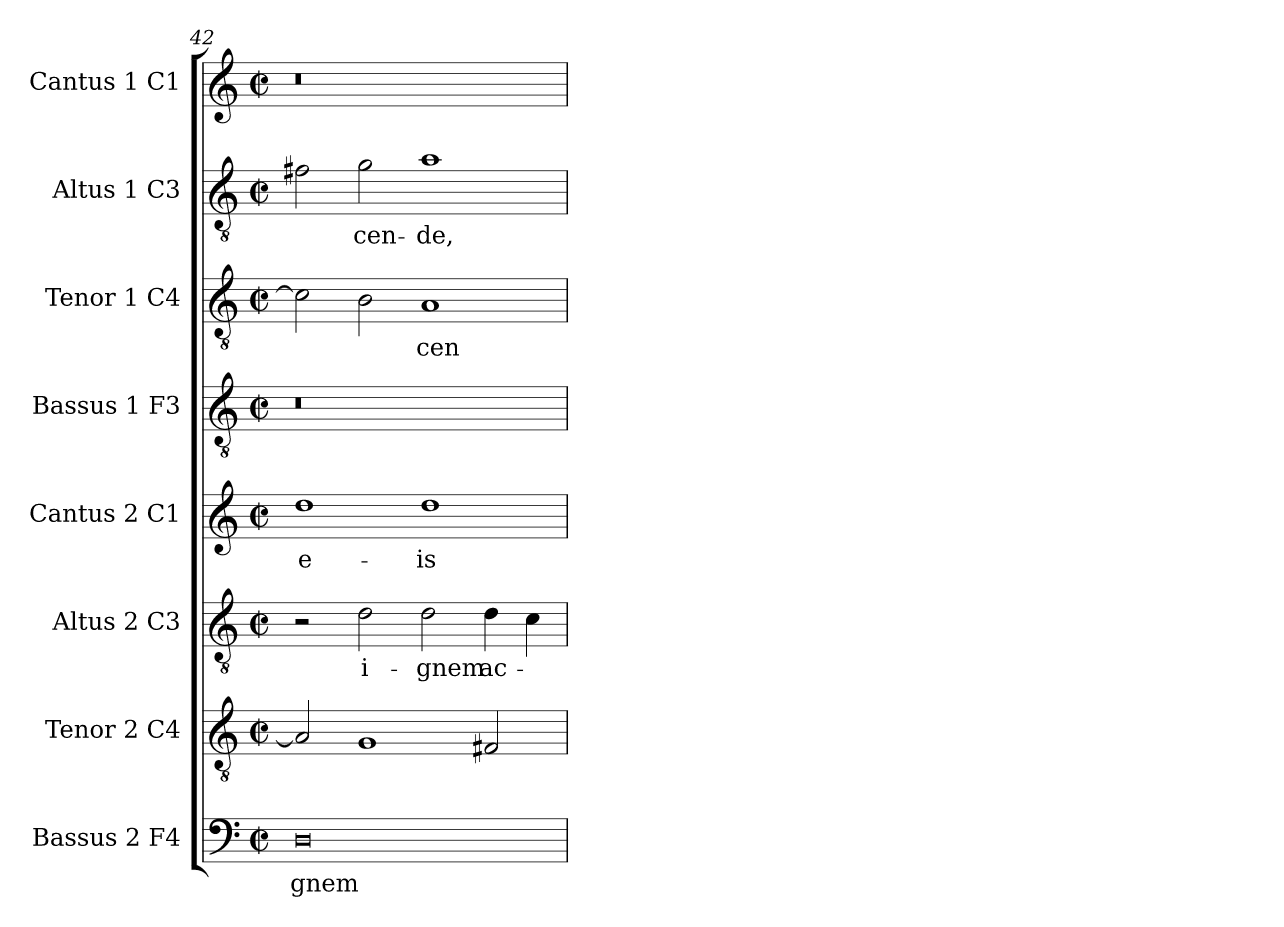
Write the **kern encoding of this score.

**kern	**text	**kern	**kern	**text	**kern	**text	**kern	**kern	**text	**kern	**text	**kern
*part8	*part8	*part7	*part6	*part6	*part5	*part5	*part4	*part3	*part3	*part2	*part2	*part1
*staff8	*staff8	*staff7	*staff6	*staff6	*staff5	*staff5	*staff4	*staff3	*staff3	*staff2	*staff2	*staff1
*I"Bassus 2  F4	*	*I"Tenor 2  C4	*I"Altus 2  C3	*	*I"Cantus 2  C1	*	*I"Bassus 1  F3	*I"Tenor 1  C4	*	*I"Altus 1  C3	*	*I"Cantus 1  C1
*I'B2	*	*I'T2	*I'A2	*	*I'C2	*	*I'B1	*I'T1	*	*I'A1	*	*I'C1
*clefF4	*	*clefGv2	*clefGv2	*	*clefG2	*	*clefGv2	*clefGv2	*	*clefGv2	*	*clefG2
*M2/2	*	*M2/2	*M2/2	*	*M2/2	*	*M2/2	*M2/2	*	*M2/2	*	*M2/2
*met(c|)	*	*met(c|)	*met(c|)	*	*met(c|)	*	*met(c|)	*met(c|)	*	*met(c|)	*	*met(c|)
=42	=42	=42	=42	=42	=42	=42	=42	=42	=42	=42	=42	=42
!	!LO:LY:b:cj	!	!	!	!	!LO:LY:b:rj	!	!	!	!	!	!
0D	-gnem	2A/]	2r	.	1dd	e-	0r	2c\]	.	2f#X\	.	0r
!	!	!	!	!LO:LY:b:cj	!	!	!	!	!	!	!LO:LY:b:cj	!
.	.	1G	2d\	i-	.	.	.	2B\	.	2g\	-cen-	.
!	!	!	!	!LO:LY:b:cj	!	!LO:LY:b:cj	!	!	!LO:LY:b:cj	!	!LO:LY:b:cj	!
.	.	.	2d\	-gnem	1dd	-is	.	1A	-cen-	1a	-de,	.
!	!	!	!	!LO:LY:b:cj	!	!	!	!	!	!	!	!
.	.	2F#X/	4d\	ac-	.	.	.	.	.	.	.	.
.	.	.	4c\	.	.	.	.	.	.	.	.	.
=	=	=	=	=	=	=	=	=	=	=	=	=
*-	*-	*-	*-	*-	*-	*-	*-	*-	*-	*-	*-	*-
